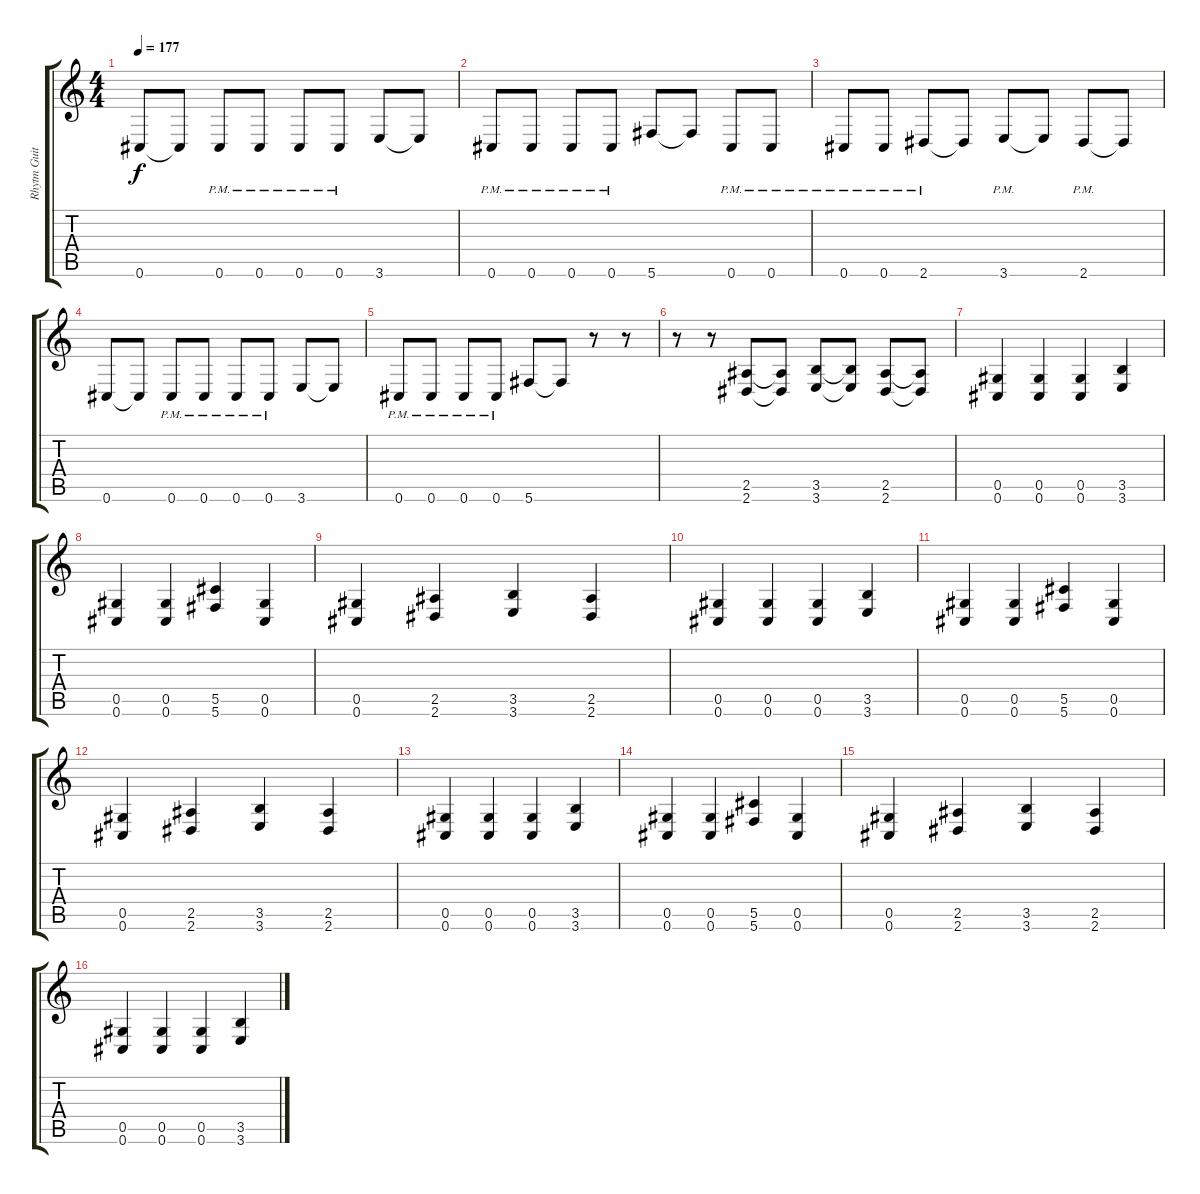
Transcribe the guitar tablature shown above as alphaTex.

\track ("Rhytm Guitar [L]" "Rhytm Guit") {instrument distortionguitar}
\staff {score tabs}
\tuning (Eb4 Bb3 Gb3 Db3 Ab2 Db2) {hide}
\ts (4 4)
\tempo 177
\clef g2
\ks c
0.6.8{dy f} 0.6{t}.8 0.6{pm}.8 0.6{pm}.8 0.6{pm}.8 0.6{pm}.8 3.6.8 3.6{t}.8 |
0.6{pm}.8 0.6{pm}.8 0.6{pm}.8 0.6{pm}.8 5.6.8 5.6{t}.8 0.6{pm}.8 0.6{pm}.8 |
0.6{pm}.8 0.6{pm}.8 2.6{pm}.8 2.6{t}.8 3.6{pm}.8 3.6{t}.8 2.6{pm}.8 2.6{t}.8 |
0.6.8 0.6{t}.8 0.6{pm}.8 0.6{pm}.8 0.6{pm}.8 0.6{pm}.8 3.6.8 3.6{t}.8 |
0.6{pm}.8 0.6{pm}.8 0.6{pm}.8 0.6{pm}.8 5.6.8 5.6{t}.8 r.8 r.8 |
r.8 r.8 (2.5 2.6).8 (2.5{t} 2.6{t}).8 (3.5 3.6).8 (3.5{t} 3.6{t}).8 (2.5 2.6).8 (2.5{t} 2.6{t}).8 |
(0.5 0.6).4 (0.5 0.6).4 (0.5 0.6).4 (3.5 3.6).4 |
(0.5 0.6).4 (0.5 0.6).4 (5.5 5.6).4 (0.5 0.6).4 |
(0.5 0.6).4 (2.5 2.6).4 (3.5 3.6).4 (2.5 2.6).4 |
(0.5 0.6).4 (0.5 0.6).4 (0.5 0.6).4 (3.5 3.6).4 |
(0.5 0.6).4 (0.5 0.6).4 (5.5 5.6).4 (0.5 0.6).4 |
(0.5 0.6).4 (2.5 2.6).4 (3.5 3.6).4 (2.5 2.6).4 |
(0.5 0.6).4 (0.5 0.6).4 (0.5 0.6).4 (3.5 3.6).4 |
(0.5 0.6).4 (0.5 0.6).4 (5.5 5.6).4 (0.5 0.6).4 |
(0.5 0.6).4 (2.5 2.6).4 (3.5 3.6).4 (2.5 2.6).4 |
(0.5 0.6).4 (0.5 0.6).4 (0.5 0.6).4 (3.5 3.6).4
